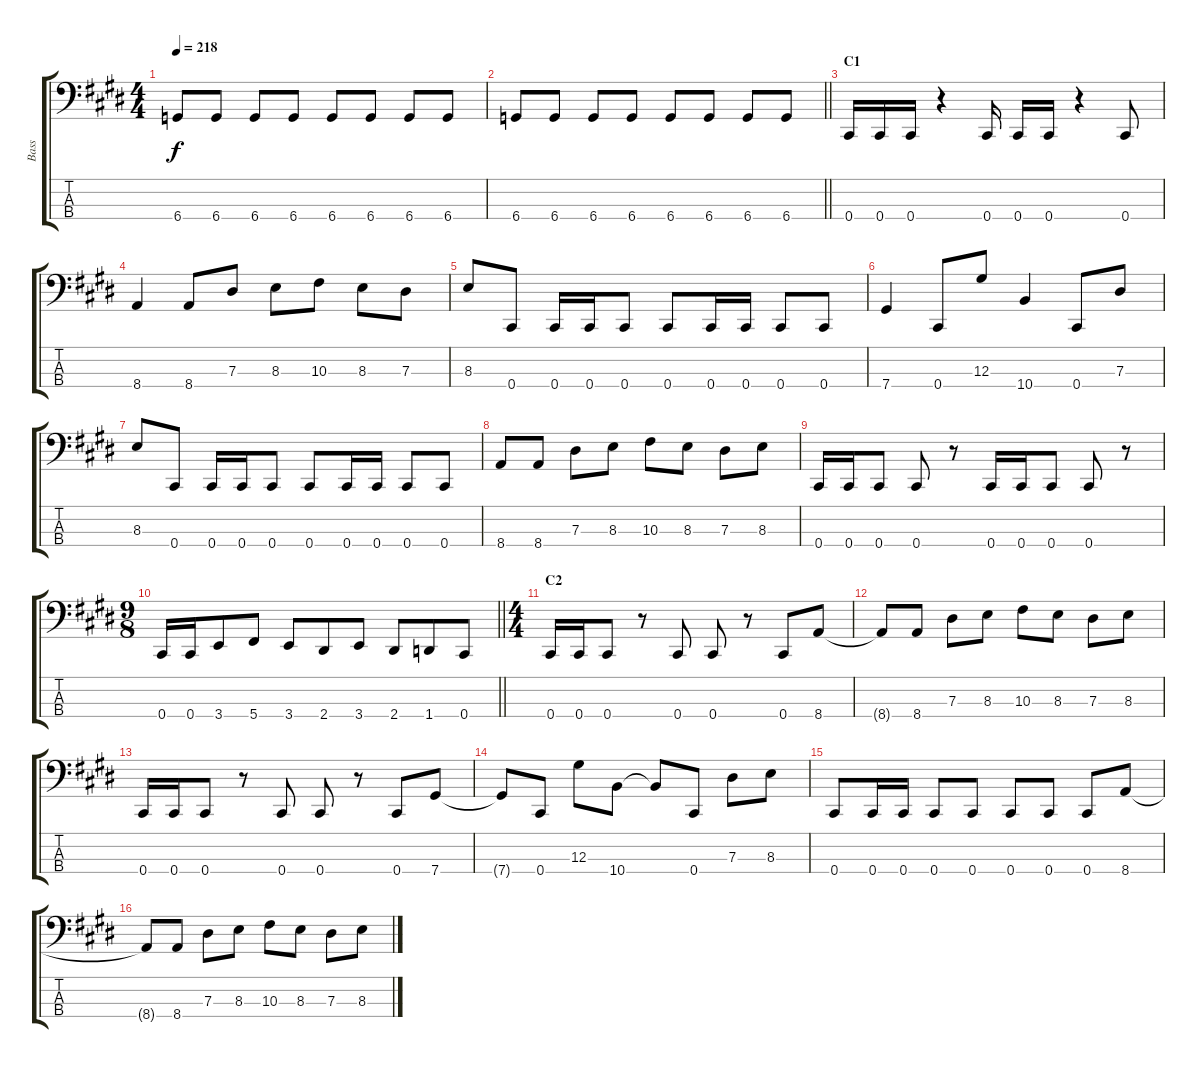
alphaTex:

\track ("Bass" "Bass") {instrument electricbassfinger}
\staff {score tabs}
\tuning (Gb2 Db2 Ab1 Db1) {hide}
\ts (4 4)
\tempo 218
\clef f4
\ks c#minor
6.4.8{dy f} 6.4.8 6.4.8 6.4.8 6.4.8 6.4.8 6.4.8 6.4.8 |
\barLineRight lightlight
6.4.8 6.4.8 6.4.8 6.4.8 6.4.8 6.4.8 6.4.8 6.4.8 |
\section ("" "C1")
0.4.16 0.4.16 0.4.16 r.4 0.4.16 0.4.16 0.4.16 r.4 0.4.8 |
8.4.4 8.4.8 7.3.8 8.3.8 10.3.8 8.3.8 7.3.8 |
8.3.8 0.4.8 0.4.16 0.4.16 0.4.8 0.4.8 0.4.16 0.4.16 0.4.8 0.4.8 |
7.4.4 0.4.8 12.3.8 10.4.4 0.4.8 7.3.8 |
8.3.8 0.4.8 0.4.16 0.4.16 0.4.8 0.4.8 0.4.16 0.4.16 0.4.8 0.4.8 |
8.4.8 8.4.8 7.3.8 8.3.8 10.3.8 8.3.8 7.3.8 8.3.8 |
0.4.16 0.4.16 0.4.8 0.4.8 r.8 0.4.16 0.4.16 0.4.8 0.4.8 r.8 |
\ts (9 8)
\barLineRight lightlight
0.4.16 0.4.16 3.4.8 5.4.8 3.4.8 2.4.8 3.4.8 2.4.8 1.4.8 0.4.8 |
\ts (4 4)
\section ("" "C2")
0.4.16 0.4.16 0.4.8 r.8 0.4.8 0.4.8 r.8 0.4.8 8.4.8 |
8.4{t}.8 8.4.8 7.3.8 8.3.8 10.3.8 8.3.8 7.3.8 8.3.8 |
0.4.16 0.4.16 0.4.8 r.8 0.4.8 0.4.8 r.8 0.4.8 7.4.8 |
7.4{t}.8 0.4.8 12.3.8 10.4.8 10.4{t}.8 0.4.8 7.3.8 8.3.8 |
0.4.8 0.4.16 0.4.16 0.4.8 0.4.8 0.4.8 0.4.8 0.4.8 8.4.8 |
8.4{t}.8 8.4.8 7.3.8 8.3.8 10.3.8 8.3.8 7.3.8 8.3.8
